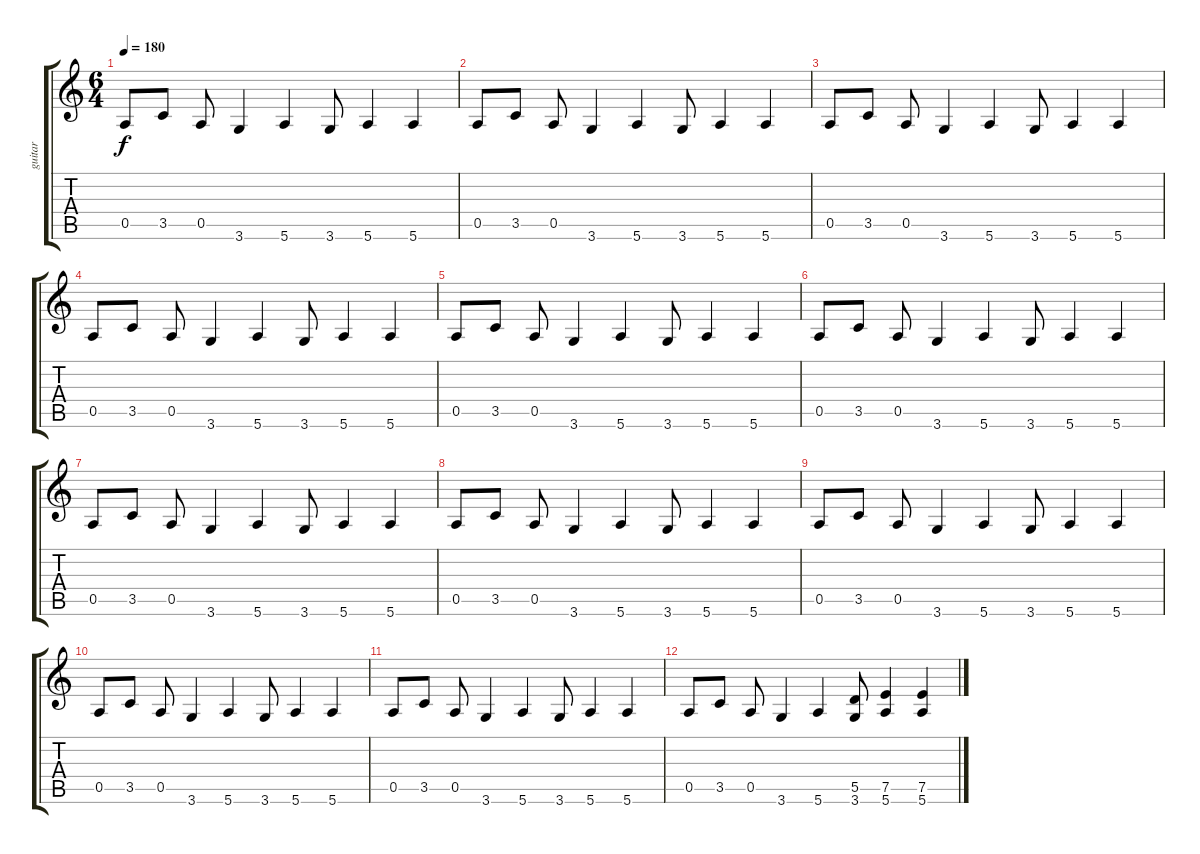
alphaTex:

\track ("guitar" "guitar") {instrument distortionguitar}
\staff {score tabs}
\tuning (E4 B3 G3 D3 A2 E2) {hide}
\ts (6 4)
\tempo 180
\clef g2
\ks c
0.5.8{dy f} 3.5.8 0.5.8 3.6.4 5.6.4 3.6.8 5.6.4 5.6.4 |
0.5.8 3.5.8 0.5.8 3.6.4 5.6.4 3.6.8 5.6.4 5.6.4 |
0.5.8 3.5.8 0.5.8 3.6.4 5.6.4 3.6.8 5.6.4 5.6.4 |
0.5.8 3.5.8 0.5.8 3.6.4 5.6.4 3.6.8 5.6.4 5.6.4 |
0.5.8 3.5.8 0.5.8 3.6.4 5.6.4 3.6.8 5.6.4 5.6.4 |
0.5.8 3.5.8 0.5.8 3.6.4 5.6.4 3.6.8 5.6.4 5.6.4 |
0.5.8 3.5.8 0.5.8 3.6.4 5.6.4 3.6.8 5.6.4 5.6.4 |
0.5.8 3.5.8 0.5.8 3.6.4 5.6.4 3.6.8 5.6.4 5.6.4 |
0.5.8 3.5.8 0.5.8 3.6.4 5.6.4 3.6.8 5.6.4 5.6.4 |
0.5.8 3.5.8 0.5.8 3.6.4 5.6.4 3.6.8 5.6.4 5.6.4 |
0.5.8 3.5.8 0.5.8 3.6.4 5.6.4 3.6.8 5.6.4 5.6.4 |
0.5.8 3.5.8 0.5.8 3.6.4 5.6.4 (5.5 3.6).8 (7.5 5.6).4 (7.5 5.6).4
